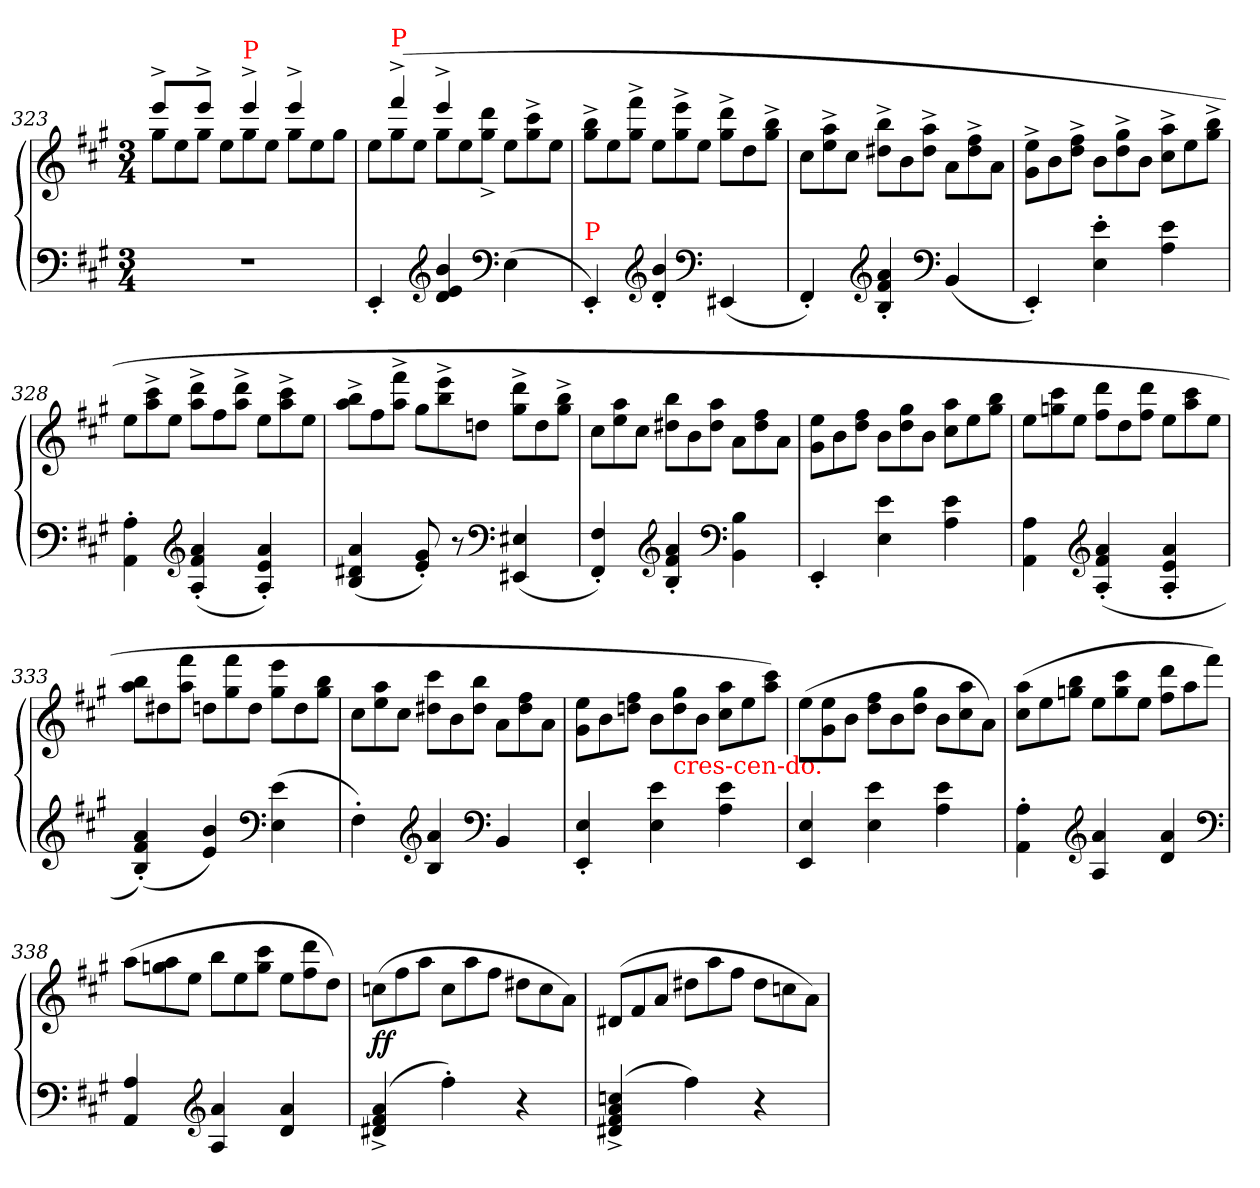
**kern	**kern	**dynam
*part1	*part1	*part1
*staff2	*staff1	*staff1/2
*clefF4	*clefG2	*
*k[f#c#g#]	*k[f#c#g#]	*
*A:	*A:	*
*M3/4	*M3/4	*
*	*Xtuplet	*
=323	=323	=323
*	*^	*
2.rF	12eee^>L	12gg#L	.
.	12ryy	12ee	.
.	12eee^>J	12gg#J	.
.	12ryy	12eeL	.
!	!LO:TX:a:color=red:t=P	!	!
.	6eee^>	12gg#	.
.	.	12eeJ	.
.	4eee^>	12gg#L	.
.	.	12ee	.
.	.	12gg#J	.
=324	=324	=324	=324
4EE'<	12ryy	12eeL	.
!	!LO:TX:a:color=red:t=P	!	!
.	(>6fff#^>	12gg#	.
.	.	12eeJ	.
*clefG2	*	*	*
4b/ 4e/ 4d/	4eee^>	12gg#L	.
.	.	12ee	.
.	.	12ddd^> 12gg#^>J	.
*clefF4	*	*	*
(>4E	4ryy	12eeL	.
.	.	12ccc#^ 12gg#^	.
.	.	12eeJ	.
=325	=325	=325	=325
!LO:TX:a:color=red:t=P	!	!	!
*	*v	*v	*
4EE'<)	12bb^> 12gg#^>L	.
.	12ee	.
.	12fff#^> 12gg#^>J	.
*clefG2	*	*
4b'< 4d'<	12eeL	.
.	12eee^> 12gg#^>	.
.	12eeJ	.
*clefF4	*	*
(<4EE#X	12ddd^> 12gg#^>L	.
.	12dd	.
.	12bb^> 12gg#^>J	.
=326	=326	=326
4FF#'<)	12cc#L	.
.	12aa^> 12ee^>	.
.	12cc#J	.
*clefG2	*	*
4a'< 4f#'< 4B'<	12bb^> 12dd#X^>L	.
.	12b	.
.	12aa^> 12dd#^>J	.
*clefF4	*	*
(<4BB	12aL	.
.	12ff#^> 12dd#^>	.
.	12aJ	.
=327	=327	=327
4EE'<)	12ee^> 12g#^>L	.
.	12b	.
.	12ff#^> 12dd^>J	.
4e'> 4E'>	12bL	.
.	12gg#^> 12dd^>	.
.	12bJ	.
4e 4A	12aa^> 12cc#^>L	.
.	12ee	.
.	12bb^> 12gg#^>J	.
=328	=328	=328
4A'>\ 4AA'>\	12eeL	.
.	12ccc#^> 12aa^>	.
.	12eeJ	.
*clefG2	*	*
(<4a'< 4f#'< 4A'<	12ddd^> 12aa^>L	.
.	12ff#	.
.	12ddd^> 12aa^>J	.
4a'< 4e'< 4A'<)	12eeL	.
.	12ccc#^> 12aa^>	.
.	12eeJ	.
=329	=329	=329
(<4a/ 4d#X/ 4B/	12bb^> 12aa^>L	.
.	12ff#	.
.	12fff#^> 12aa^>J	.
8g#'/ 8e'/)	12gg#L	.
.	12eee^> 12bb^>	.
8r	.	.
.	12ddnJ	.
*clefF4	*	*
(<4E#X 4EE#X	12ddd^> 12gg#^>L	.
.	12dd	.
.	12bb^> 12gg#^>J	.
=330	=330	=330
4F#' 4FF#')	12cc#L	.
.	12aa 12ee	.
.	12cc#J	.
*clefG2	*	*
4a'< 4f#'< 4B'<	12bb 12dd#XL	.
.	12b	.
.	12aa 12dd#J	.
*clefF4	*	*
4B\ 4BB\	12aL	.
.	12ff# 12dd#	.
.	12aJ	.
=331	=331	=331
4EE'</	12ee 12g#L	.
.	12b	.
.	12ff# 12ddJ	.
4e\ 4E\	12bL	.
.	12gg# 12dd	.
.	12bJ	.
4e 4A	12aa 12cc#L	.
.	12ee	.
.	12bb 12gg#J	.
=332	=332	=332
4A 4AA	12eeL	.
.	12ccc# 12ggn	.
.	12eeJ	.
*clefG2	*	*
(<4a'> 4f#'> 4A'>	12ddd 12ff#L	.
.	12dd	.
.	12ddd 12ff#J	.
4a'> 4e'> 4A'>	12eeL	.
.	12ccc# 12aa	.
.	12eeJ	.
=333	=333	=333
(<4a'>/ 4f#'>/ 4B'>/)	12bb 12aaL	.
.	12dd#X	.
.	12fff# 12aaJ	.
4b/ 4e/)	12ddnL	.
.	12fff# 12gg#	.
.	12ddJ	.
*clefF4	*	*
(>4e\ 4E\	12eee 12gg#L	.
.	12dd	.
.	12bb 12gg#J	.
=334	=334	=334
4F#'>)	12cc#L	.
.	12aa 12ee	.
.	12cc#J	.
*clefG2	*	*
4a 4B	12ccc# 12dd#XL	.
.	12b	.
.	12bb 12dd#J	.
*clefF4	*	*
4BB	12aL	.
.	12ff# 12dd#	.
.	12aJ	.
=335	=335	=335
4E'< 4EE'<	12ee 12g#L	.
.	12b	.
.	12ff# 12ddnJ	.
4e\ 4E\	12bL	.
!	!LO:TX:b:color=red:t=cres-cen-do.	!
.	12gg# 12dd	.
.	12bJ	.
4e\ 4A\	12aa 12cc#L	.
.	12ee	.
.	12ccc# 12aaJ)	.
=336	=336	=336
4E 4EE	(>12eeL	.
.	12ee 12g#	.
.	12bJ	.
4e\ 4E\	12ff# 12ddL	.
.	12b	.
.	12gg# 12ddJ	.
4e\ 4A\	12bL	.
.	12aa 12cc#	.
.	12aJ)	.
=337	=337	=337
4A'>\ 4AA'>\	(>12aa 12cc#L	.
.	12ee	.
.	12bb 12ggnJ	.
*clefG2	*	*
4a/ 4A/	12eeL	.
.	12ccc# 12gg	.
.	12eeJ	.
4a/ 4d/	12ddd 12ff#L	.
.	12aa	.
.	12fff#J)	.
*clefF4	*	*
=338	=338	=338
4A/ 4AA/	(>12aaL	.
.	12aa 12ggn	.
.	12eeJ	.
*clefG2	*	*
4a/ 4A/	12bbL	.
.	12ee	.
.	12ccc# 12ggJ	.
4a/ 4d/	12eeL	.
.	12ddd 12ff#	.
.	12ddJ)	.
=339	=339	=339
!	!	!LO:DY:b
(>4a^> 4f#^> 4d#X^>	(>12ccnL	ff
.	12ff#	.
.	12aaJ	.
4ff#')	12ccL	.
.	12aa	.
.	12ff#J	.
4r	12dd#XL	.
.	12cc	.
.	12aJ)	.
=340	=340	=340
(>4ccn^> 4a^> 4f#^> 4d#X^>	(>12d#X/L	.
.	12f#/	.
.	12aJ	.
4ff#)	12dd#X\L	.
.	12aa	.
.	12ff#J	.
4r	12dd#L	.
.	12ccn	.
.	12aJ)	.
=	=	=
*-	*-	*-
